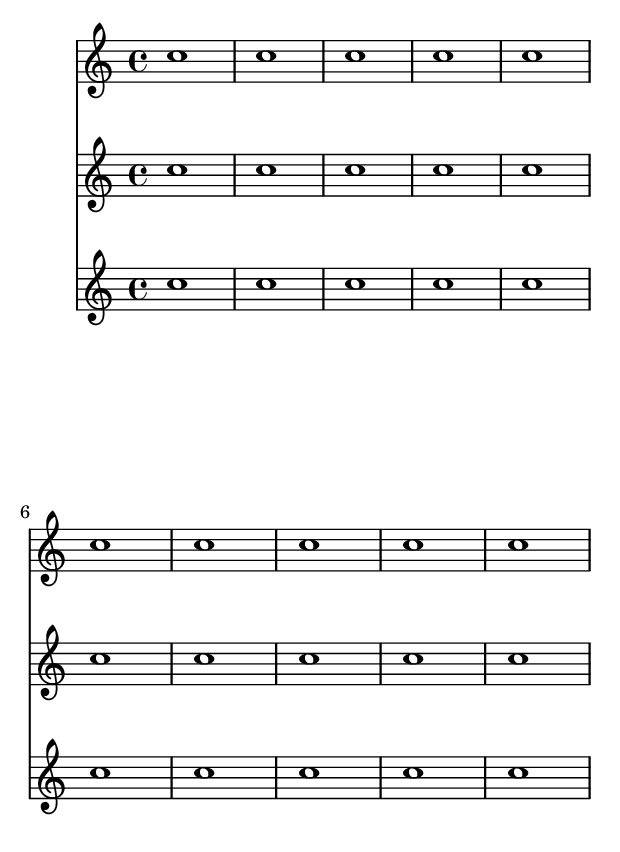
\version "2.14.0"

\header {
  texidoc = "Page layout and stretching work with system-count enabled."
}

#(set-default-paper-size "a6")

\paper {
  system-count = 2
  ragged-last-bottom = ##f
}

\book {
  \score {
    <<
      \relative c'' { \repeat unfold 10 c1 }
      \relative c'' { \repeat unfold 10 c1 }
      \relative c'' { \repeat unfold 10 c1 }
    >>
  }
}
